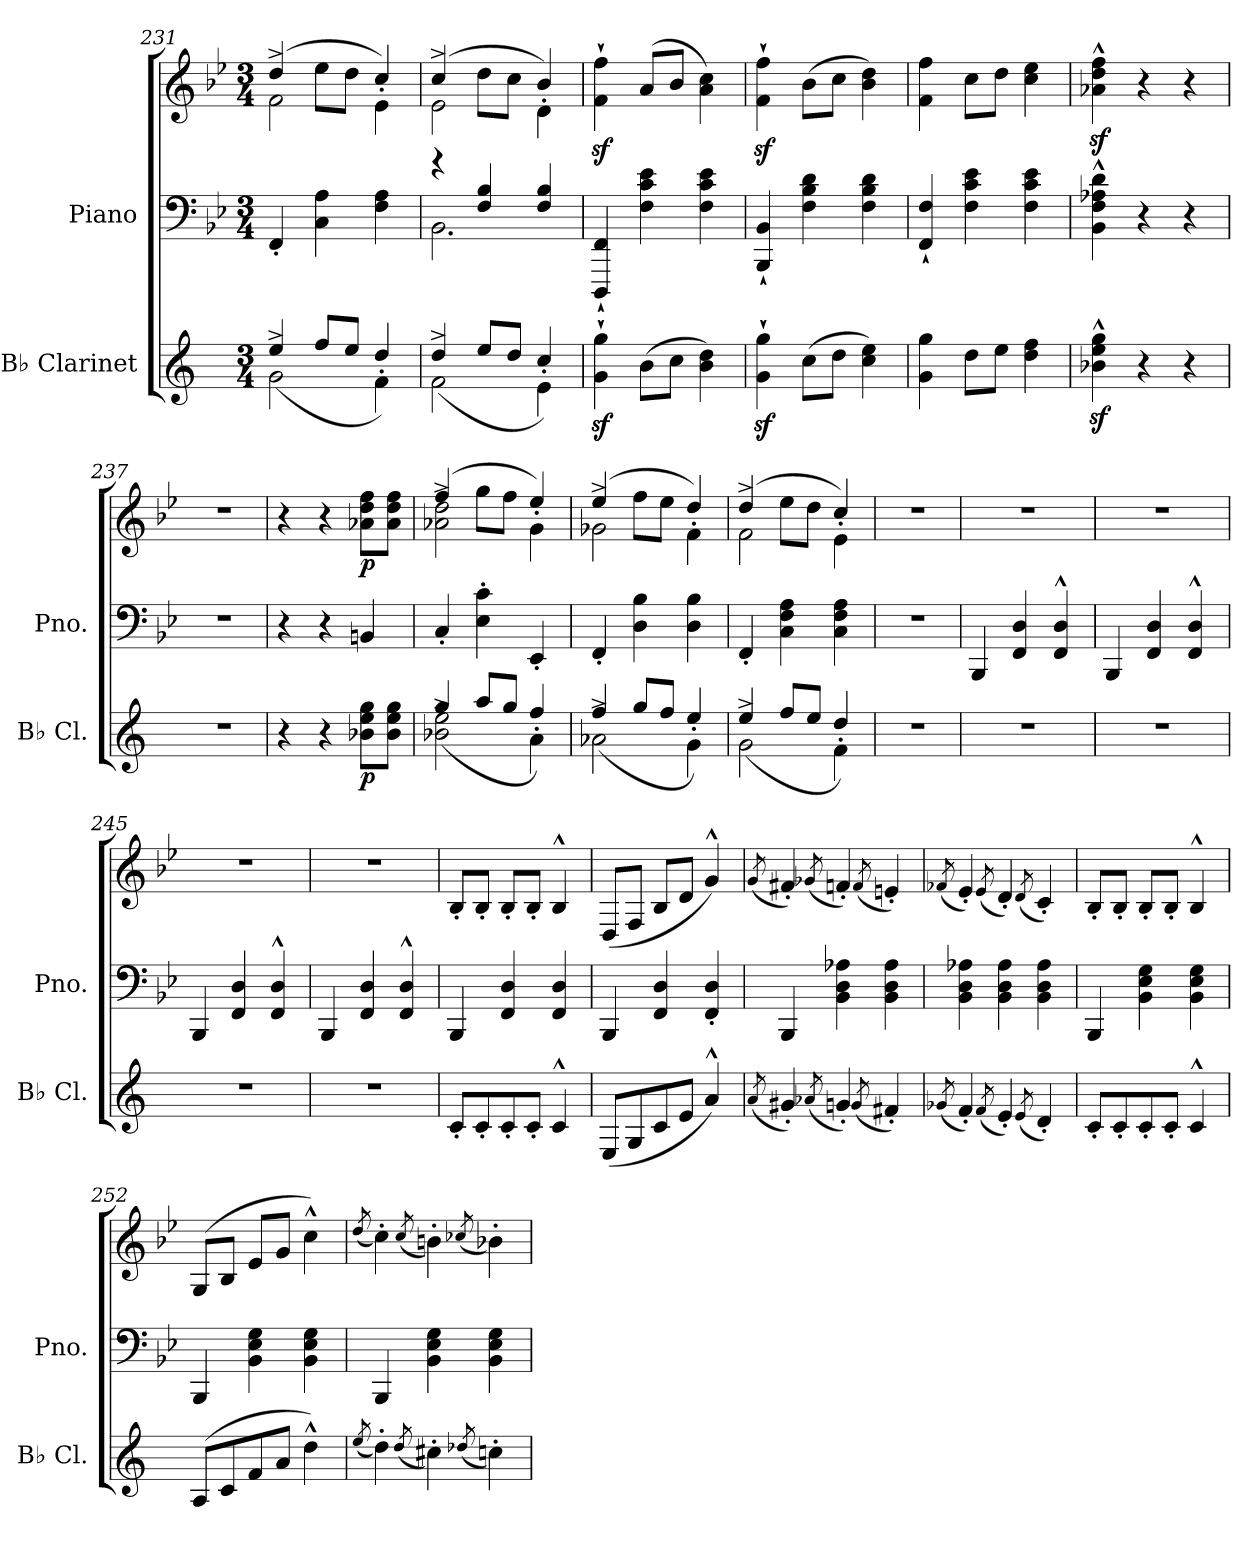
**kern	**dynam	**kern	**kern	**dynam
*part2	*part2	*part1	*part1	*part1
*staff3	*staff3	*staff2	*staff1	*staff1/2
*I"B♭ Clarinet	*	*I"Piano	*	*
*I'B♭ Cl.	*	*I'Pno.	*	*
*clefG2	*	*clefF4	*clefG2	*
*ITrd1c2	*	*	*	*
*k[b-e-]	*	*k[b-e-]	*k[b-e-]	*
*M3/4	*	*M3/4	*M3/4	*
=231	=231	=231	=231	=231
*^	*	*	*^	*
2f^\	(>4dd/	.	4FF'/	2f^\	(>4dd/	.
.	8ee-/L	.	4C\ 4A\	.	8ee-\L	.
.	8dd/J	.	.	.	8dd\J	.
4e-\	4cc'/)	.	4F\ 4A\	4e-\	4cc'/)	.
=232	=232	=232	=232	=232	=232	=232
*	*	*	*^	*	*	*
2e-^\	(>4cc/	.	2.BB-\	4rg	2e-^\	(>4cc/	.
.	8dd/L	.	.	4F/ 4B-/	.	8dd\L	.
.	8cc/J	.	.	.	.	8cc\J	.
4d\	4b-'/)	.	.	4F/ 4B-/	4d\	4b-'/)	.
*v	*v	*	*	*	*	*	*
*	*	*v	*v	*	*	*
*	*	*	*v	*v	*
=233	=233	=233	=233	=233
4f\z<` 4ff\z<`	.	4DDD/` 4FF/`	4f\z<` 4ff\z<`	.
(>8a\L	.	4F\ 4c\ 4e-\	(>8a/L	.
8b-\J	.	.	8b-/J	.
4a\ 4cc\)	.	4F\ 4c\ 4e-\	4a\ 4cc\)	.
=234	=234	=234	=234	=234
4f\z<` 4ff\z<`	.	4BBB-/` 4BB-/`	4f\z<` 4ff\z<`	.
(>8b-\L	.	4F\ 4B-\ 4d\	(>8b-\L	.
8cc\J	.	.	8cc\J	.
4b-\ 4dd\)	.	4F\ 4B-\ 4d\	4b-\ 4dd\)	.
=235	=235	=235	=235	=235
4f\ 4ff\	.	4FF/` 4F/`	4f\ 4ff\	.
8cc\L	.	4F\ 4c\ 4e-\	8cc\L	.
8dd\J	.	.	8dd\J	.
4cc\ 4ee-\	.	4F\ 4c\ 4e-\	4cc\ 4ee-\	.
=236	=236	=236	=236	=236
4a-X\z<^^ 4dd\z<^^ 4ff\z<^^	.	4BB-\^^ 4F\^^ 4A-X\^^ 4d\^^	4a-X\z<^^ 4dd\z<^^ 4ff\z<^^	.
4r	.	4r	4r	.
4r	.	4r	4r	.
=237	=237	=237	=237	=237
2.r	.	2.r	2.r	.
=238	=238	=238	=238	=238
4r	.	4r	4r	.
4r	.	4r	4r	.
!	!LO:DY:b	!	!	!LO:DY:b
8a-X\ 8dd\ 8ff\L	p	4BBn/	8a-X\ 8dd\ 8ff\L	p
8a-\ 8dd\ 8ff\J	.	.	8a-\ 8dd\ 8ff\J	.
!!LO:LB:g=z
=239	=239	=239	=239	=239
*^	*	*	*^	*
2a-X\^ 2dd\^	(>4ff/	.	4C'/	2a-X\^ 2dd\^	(>4ff/	.
.	8gg/L	.	4E-\' 4c\'	.	8gg\L	.
.	8ff/J	.	.	.	8ff\J	.
4g\	4ee-'/)	.	4EE-'/	4g\	4ee-'/)	.
=240	=240	=240	=240	=240	=240	=240
2g-X^\	(>4ee-/	.	4FF'/	2g-X^\	(>4ee-/	.
.	8ff/L	.	4D\ 4B-\	.	8ff\L	.
.	8ee-/J	.	.	.	8ee-\J	.
4f\	4dd'/)	.	4D\ 4B-\	4f\	4dd'/)	.
=241	=241	=241	=241	=241	=241	=241
2f^\	(>4dd/	.	4FF'/	2f^\	(>4dd/	.
.	8ee-/L	.	4C\ 4F\ 4A\	.	8ee-\L	.
.	8dd/J	.	.	.	8dd\J	.
4e-\	4cc'/)	.	4C\ 4F\ 4A\	4e-\	4cc'/)	.
*v	*v	*	*	*v	*v	*
=242	=242	=242	=242	=242
2.r	.	2.r	2.r	.
=243	=243	=243	=243	=243
2.r	.	4BBB-/	2.r	.
.	.	4FF/ 4D/	.	.
.	.	4FF/^^ 4D/^^	.	.
=244	=244	=244	=244	=244
2.r	.	4BBB-/	2.r	.
.	.	4FF/ 4D/	.	.
.	.	4FF/^^ 4D/^^	.	.
=245	=245	=245	=245	=245
2.r	.	4BBB-/	2.r	.
.	.	4FF/ 4D/	.	.
.	.	4FF/^^ 4D/^^	.	.
=246	=246	=246	=246	=246
2.r	.	4BBB-/	2.r	.
.	.	4FF/ 4D/	.	.
.	.	4FF/^^ 4D/^^	.	.
=247	=247	=247	=247	=247
8B-'/L	.	4BBB-/	8B-'/L	.
8B-'/	.	.	8B-'/J	.
8B-'/	.	4FF/ 4D/	8B-'/L	.
8B-'/J	.	.	8B-'/J	.
4B-^^/	.	4FF/ 4D/	4B-^^/	.
=248	=248	=248	=248	=248
(<8D/L	.	4BBB-/	(<8D/L	.
8F/	.	.	8F/J	.
8B-/	.	4FF/ 4D/	8B-/L	.
8d/J	.	.	8d/J	.
4g^^/)	.	4FF/' 4D/'	4g^^/)	.
=249	=249	=249	=249	=249
(<8qg/	.	.	(<8qg/	.
4f#X'/)	.	4BBB-/	4f#X'/)	.
(<8qg-X/	.	.	(<8qg-X/	.
4fn'/)	.	4BB-\ 4D\ 4A-X\	4fn'/)	.
(<8qf/	.	.	(<8qf/	.
4en'/)	.	4BB-\ 4D\ 4A-\	4en'/)	.
!!LO:LB:g=z
=250	=250	=250	=250	=250
(<8qf-X/	.	.	(<8qf-X/	.
4e-'/)	.	4BB-\ 4D\ 4A-X\	4e-'/)	.
(<8qe-/	.	.	(<8qe-/	.
4d'/)	.	4BB-\ 4D\ 4A-\	4d'/)	.
(<8qd/	.	.	(<8qd/	.
4c'/)	.	4BB-\ 4D\ 4A-\	4c'/)	.
=251	=251	=251	=251	=251
8B-'/L	.	4BBB-/	8B-'/L	.
8B-'/	.	.	8B-'/J	.
8B-'/	.	4BB-\ 4E-\ 4G\	8B-'/L	.
8B-'/J	.	.	8B-'/J	.
4B-^^/	.	4BB-\ 4E-\ 4G\	4B-^^/	.
=252	=252	=252	=252	=252
(>8G/L	.	4BBB-/	(>8G/L	.
8B-/	.	.	8B-/J	.
8e-/	.	4BB-\ 4E-\ 4G\	8e-/L	.
8g/J	.	.	8g/J	.
4cc^^\)	.	4BB-\ 4E-\ 4G\	4cc^^\)	.
=253	=253	=253	=253	=253
(<8qdd/	.	.	(<8qdd/	.
4cc'\)	.	4BBB-/	4cc'\)	.
(<8qcc/	.	.	(<8qcc/	.
4bn'\)	.	4BB-\ 4E-\ 4G\	4bn'\)	.
(<8qcc-X/	.	.	(<8qcc-X/	.
4b-X'\)	.	4BB-\ 4E-\ 4G\	4b-X'\)	.
=	=	=	=	=
*-	*-	*-	*-	*-
